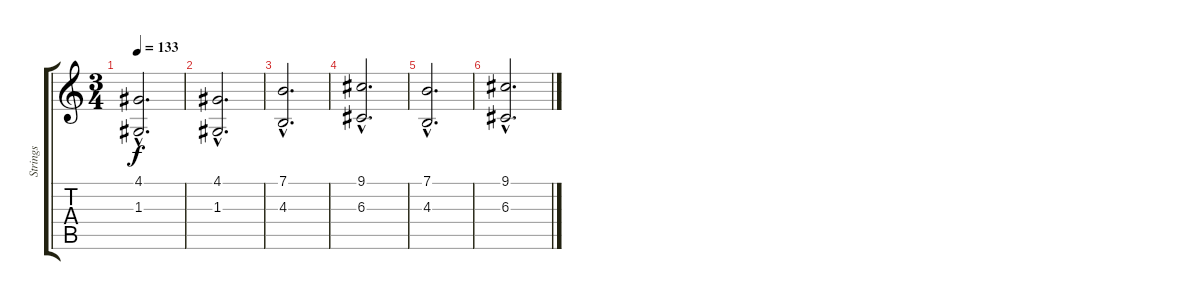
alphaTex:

\track ("Strings" "Strings") {instrument pad2warm}
\staff {score tabs}
\tuning (E4 B3 G3 D3 A2 E2) {hide}
\ts (3 4)
\tempo 133
\clef g2
\ks c
(4.1{hac} 1.3{hac}).2{d dy f} |
(4.1{hac} 1.3{hac}).2{d} |
(7.1{hac} 4.3{hac}).2{d} |
(9.1{hac} 6.3{hac}).2{d} |
(7.1{hac} 4.3{hac}).2{d} |
(9.1{hac} 6.3{hac}).2{d}
